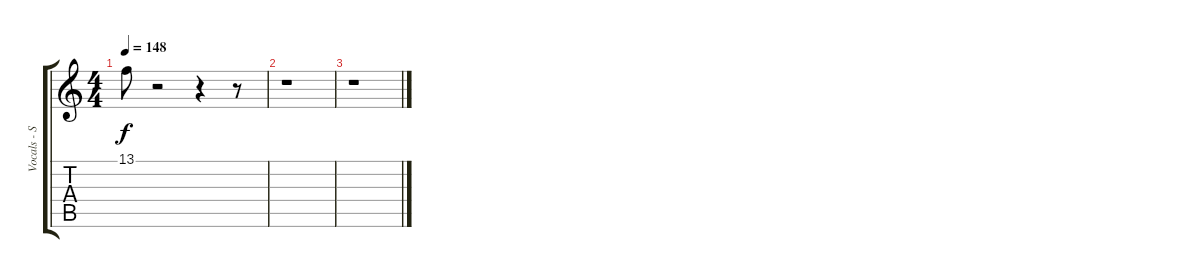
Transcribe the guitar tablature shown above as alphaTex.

\track ("Vocals - Scott" "Vocals - S") {instrument lead6voice}
\staff {score tabs}
\tuning (E4 B3 G3 D3 A2 E2) {hide}
\ts (4 4)
\tempo 148
\clef g2
\ks c
13.1{t}.8{dy f} r.2 r.4 r.8 |
r.1 |
r.1
